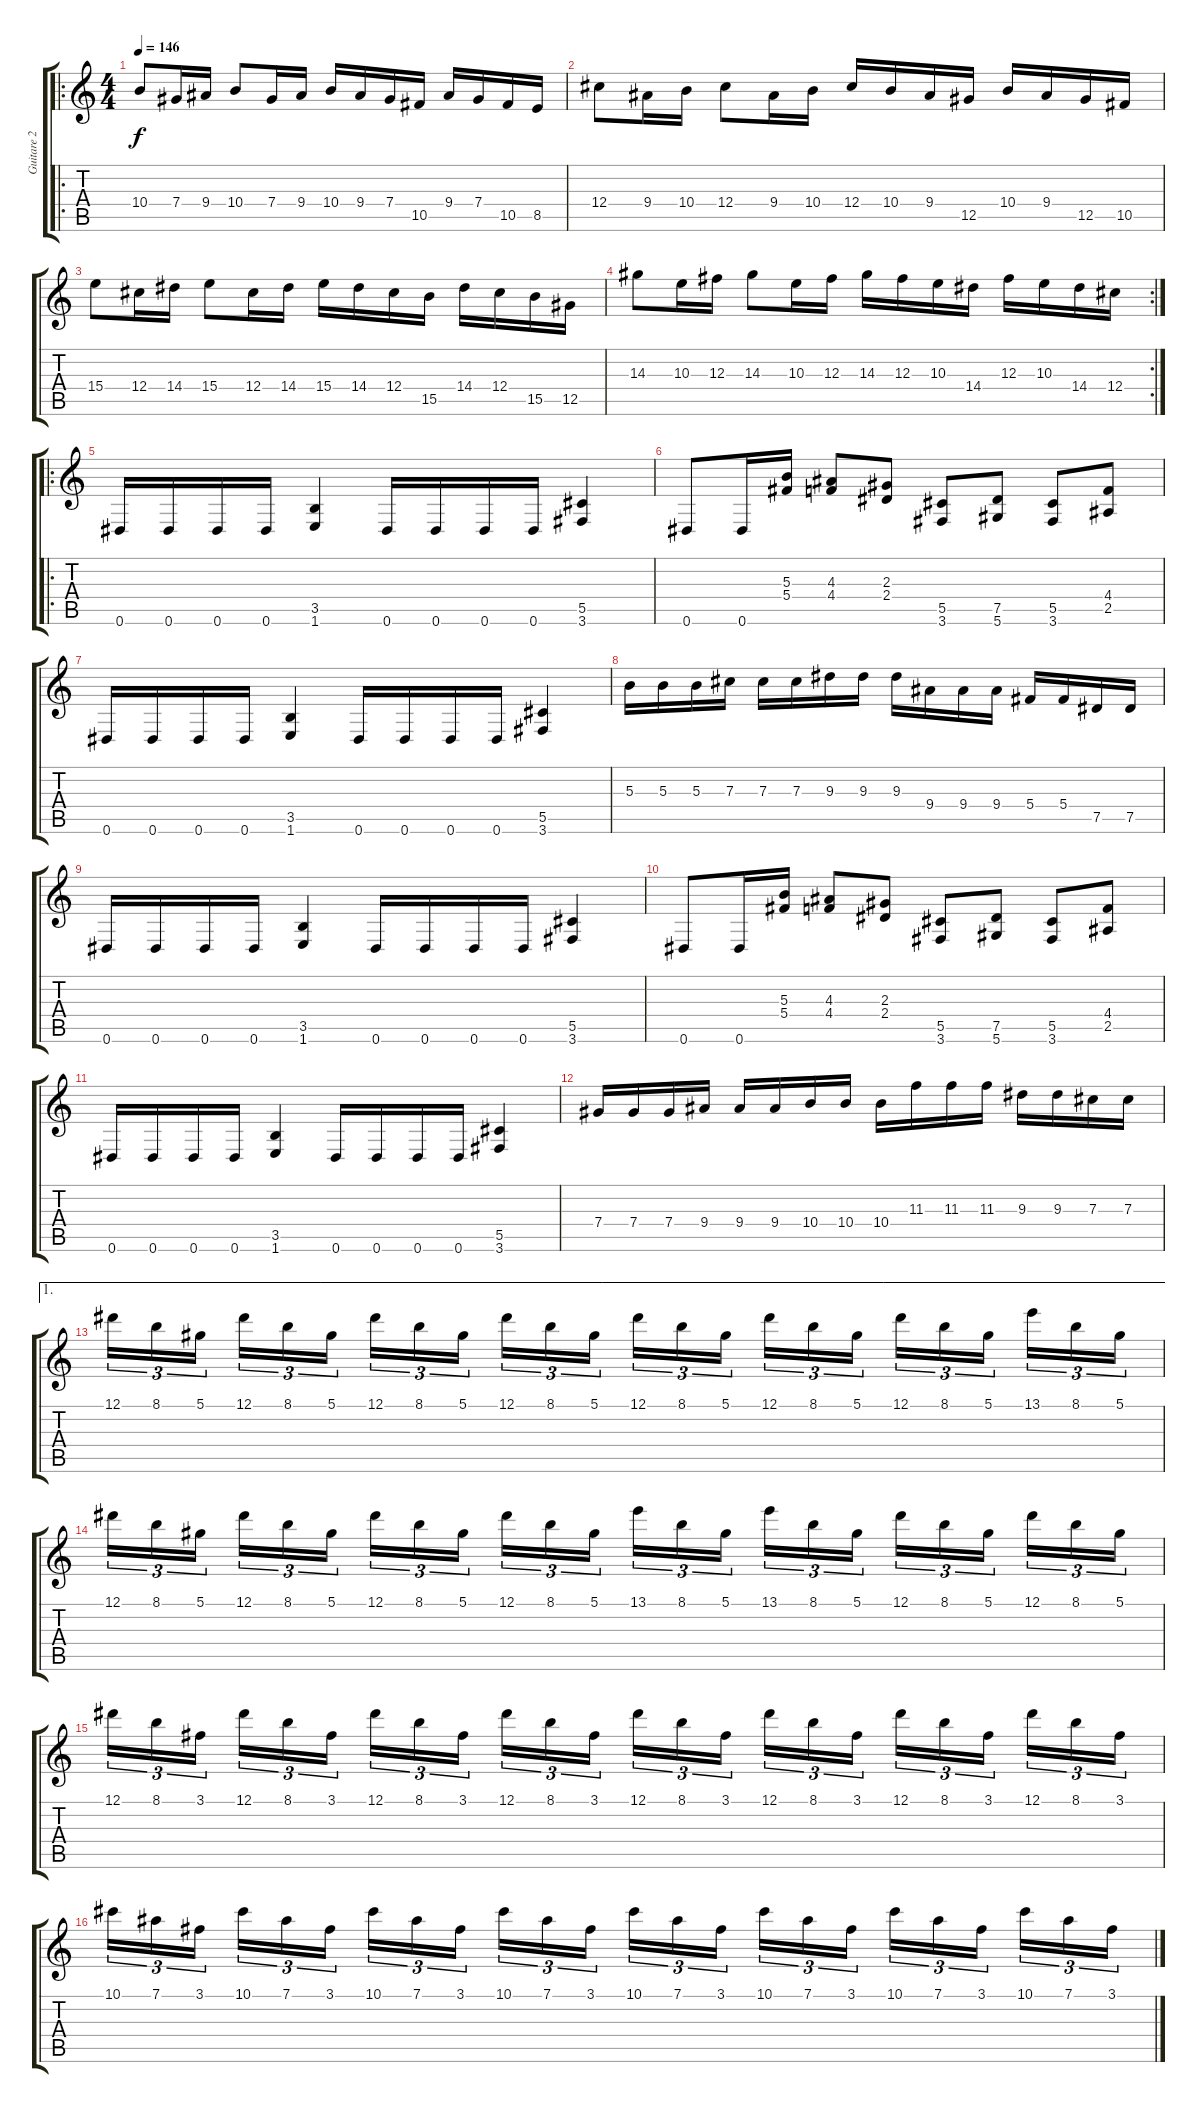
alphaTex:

\track ("Guitare 2" "Guitare 2") {instrument distortionguitar}
\staff {score tabs}
\tuning (Eb4 Bb3 Gb3 Db3 Ab2 Eb2) {hide}
\ro
\ts (4 4)
\tempo 146
\clef g2
\ks c
10.4.8{dy f instrument distortionguitar} 7.4.16 9.4.16 10.4.8 7.4.16 9.4.16 10.4.16 9.4.16 7.4.16 10.5.16 9.4.16 7.4.16 10.5.16 8.5.16 |
12.4.8 9.4.16 10.4.16 12.4.8 9.4.16 10.4.16 12.4.16 10.4.16 9.4.16 12.5.16 10.4.16 9.4.16 12.5.16 10.5.16 |
15.4.8 12.4.16 14.4.16 15.4.8 12.4.16 14.4.16 15.4.16 14.4.16 12.4.16 15.5.16 14.4.16 12.4.16 15.5.16 12.5.16 |
\rc 2
14.3.8 10.3.16 12.3.16 14.3.8 10.3.16 12.3.16 14.3.16 12.3.16 10.3.16 14.4.16 12.3.16 10.3.16 14.4.16 12.4.16 |
\ro
0.6.16 0.6.16 0.6.16 0.6.16 (3.5 1.6).4 0.6.16 0.6.16 0.6.16 0.6.16 (5.5 3.6).4 |
0.6.8 0.6.16 (5.3 5.4).16 (4.3 4.4).8 (2.3 2.4).8 (5.5 3.6).8 (7.5 5.6).8 (5.5 3.6).8 (4.4 2.5).8 |
0.6.16 0.6.16 0.6.16 0.6.16 (3.5 1.6).4 0.6.16 0.6.16 0.6.16 0.6.16 (5.5 3.6).4 |
5.3.16 5.3.16 5.3.16 7.3.16 7.3.16 7.3.16 9.3.16 9.3.16 9.3.16 9.4.16 9.4.16 9.4.16 5.4.16 5.4.16 7.5.16 7.5.16 |
0.6.16 0.6.16 0.6.16 0.6.16 (3.5 1.6).4 0.6.16 0.6.16 0.6.16 0.6.16 (5.5 3.6).4 |
0.6.8 0.6.16 (5.3 5.4).16 (4.3 4.4).8 (2.3 2.4).8 (5.5 3.6).8 (7.5 5.6).8 (5.5 3.6).8 (4.4 2.5).8 |
0.6.16 0.6.16 0.6.16 0.6.16 (3.5 1.6).4 0.6.16 0.6.16 0.6.16 0.6.16 (5.5 3.6).4 |
7.4.16 7.4.16 7.4.16 9.4.16 9.4.16 9.4.16 10.4.16 10.4.16 10.4.16 11.3.16 11.3.16 11.3.16 9.3.16 9.3.16 7.3.16 7.3.16 |
\ae 1
12.1.16{tu (3 2)} 8.1.16{tu (3 2)} 5.1.16{tu (3 2)} 12.1.16{tu (3 2)} 8.1.16{tu (3 2)} 5.1.16{tu (3 2)} 12.1.16{tu (3 2)} 8.1.16{tu (3 2)} 5.1.16{tu (3 2)} 12.1.16{tu (3 2)} 8.1.16{tu (3 2)} 5.1.16{tu (3 2)} 12.1.16{tu (3 2)} 8.1.16{tu (3 2)} 5.1.16{tu (3 2)} 12.1.16{tu (3 2)} 8.1.16{tu (3 2)} 5.1.16{tu (3 2)} 12.1.16{tu (3 2)} 8.1.16{tu (3 2)} 5.1.16{tu (3 2)} 13.1.16{tu (3 2)} 8.1.16{tu (3 2)} 5.1.16{tu (3 2)} |
12.1.16{tu (3 2)} 8.1.16{tu (3 2)} 5.1.16{tu (3 2)} 12.1.16{tu (3 2)} 8.1.16{tu (3 2)} 5.1.16{tu (3 2)} 12.1.16{tu (3 2)} 8.1.16{tu (3 2)} 5.1.16{tu (3 2)} 12.1.16{tu (3 2)} 8.1.16{tu (3 2)} 5.1.16{tu (3 2)} 13.1.16{tu (3 2)} 8.1.16{tu (3 2)} 5.1.16{tu (3 2)} 13.1.16{tu (3 2)} 8.1.16{tu (3 2)} 5.1.16{tu (3 2)} 12.1.16{tu (3 2)} 8.1.16{tu (3 2)} 5.1.16{tu (3 2)} 12.1.16{tu (3 2)} 8.1.16{tu (3 2)} 5.1.16{tu (3 2)} |
12.1.16{tu (3 2)} 8.1.16{tu (3 2)} 3.1.16{tu (3 2)} 12.1.16{tu (3 2)} 8.1.16{tu (3 2)} 3.1.16{tu (3 2)} 12.1.16{tu (3 2)} 8.1.16{tu (3 2)} 3.1.16{tu (3 2)} 12.1.16{tu (3 2)} 8.1.16{tu (3 2)} 3.1.16{tu (3 2)} 12.1.16{tu (3 2)} 8.1.16{tu (3 2)} 3.1.16{tu (3 2)} 12.1.16{tu (3 2)} 8.1.16{tu (3 2)} 3.1.16{tu (3 2)} 12.1.16{tu (3 2)} 8.1.16{tu (3 2)} 3.1.16{tu (3 2)} 12.1.16{tu (3 2)} 8.1.16{tu (3 2)} 3.1.16{tu (3 2)} |
10.1.16{tu (3 2)} 7.1.16{tu (3 2)} 3.1.16{tu (3 2)} 10.1.16{tu (3 2)} 7.1.16{tu (3 2)} 3.1.16{tu (3 2)} 10.1.16{tu (3 2)} 7.1.16{tu (3 2)} 3.1.16{tu (3 2)} 10.1.16{tu (3 2)} 7.1.16{tu (3 2)} 3.1.16{tu (3 2)} 10.1.16{tu (3 2)} 7.1.16{tu (3 2)} 3.1.16{tu (3 2)} 10.1.16{tu (3 2)} 7.1.16{tu (3 2)} 3.1.16{tu (3 2)} 10.1.16{tu (3 2)} 7.1.16{tu (3 2)} 3.1.16{tu (3 2)} 10.1.16{tu (3 2)} 7.1.16{tu (3 2)} 3.1.16{tu (3 2)}
